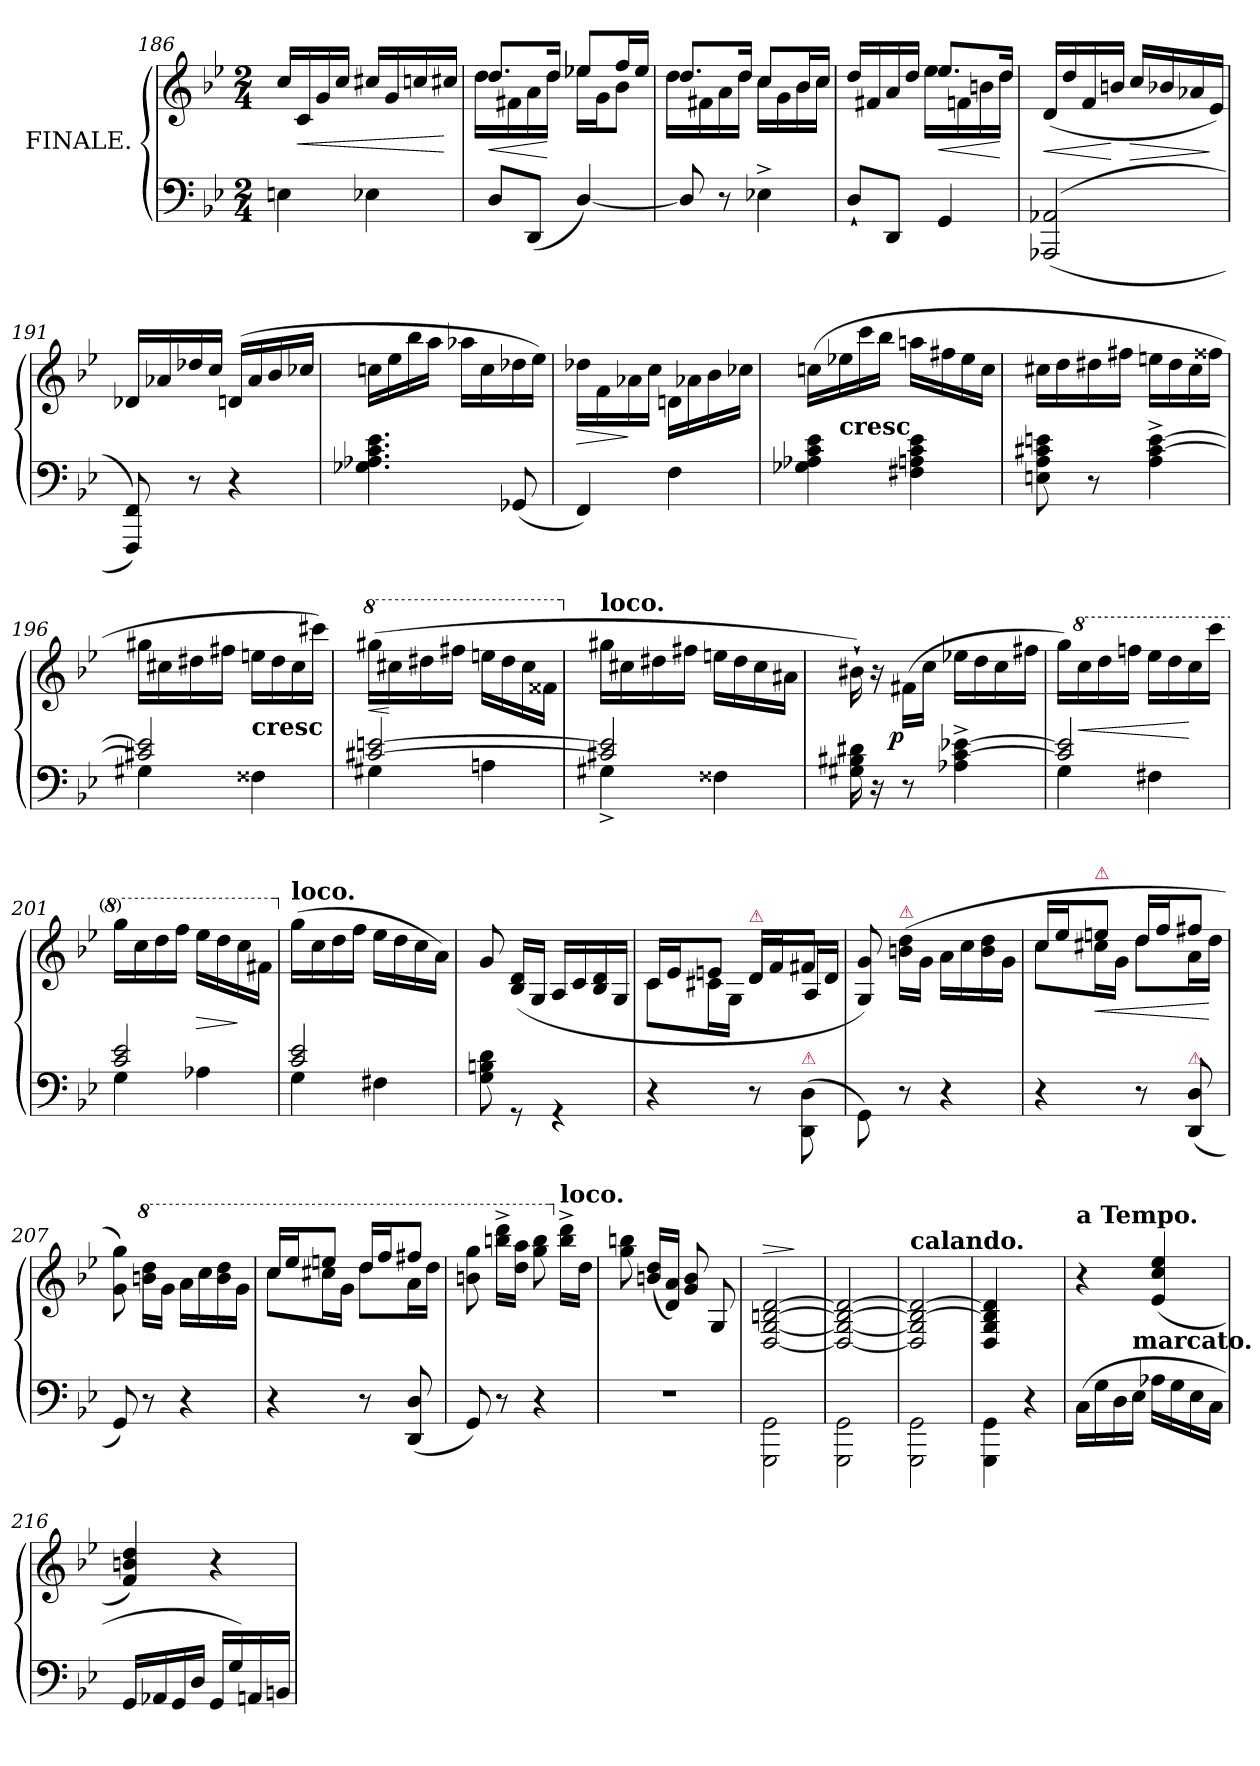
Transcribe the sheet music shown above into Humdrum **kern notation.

**kern	**kern	**dynam
*part1	*part1	*part1
*staff2	*staff1	*staff1/2
*I"FINALE.	*	*
*clefF4	*clefG2	*
*k[b-e-]	*k[b-e-]	*
*g:	*g:	*
*M2/4	*M2/4	*
=186	=186	=186
4En	16ccLL	.
.	16c	<
.	16g	.
.	16ccJJ	.
4E-X	16cc#X/LL	.
.	16g	.
.	16ccn	.
.	16cc#XJJ	[
=187	=187	=187
*	*^	*
8DL	8.ddL	16ddLL	<
.	.	16f#X	.
(<8DDJ	.	16a	.
.	16ddJk	16ddJJ	[
[4D/)	8ee-XL	16ee-XLL	.
.	.	16gJ	.
.	16ffL	8b-J	.
.	16ee-JJ	.	.
=188	=188	=188	=188
8D/]	8.ddL	16ddLL	.
.	.	16f#X	.
8r	.	16a	.
.	16ddJk	16ddJJ	.
4E-X^	8ccL	16ccLL	.
.	.	16g	.
.	16b-L	16b-	.
.	16ccJJ	16ccJJ	.
=189	=189	=189	=189
8D`<L	16dd/LL	4ryy	.
.	16f#X	.	.
8DDJ	16a	.	.
.	16ddJJ	.	.
4GG	8.ee-L	16ee-LL	<
.	.	16fn	.
.	.	16bn	.
.	16ddJk	16ddJJ	[
*	*v	*v	*
=190	=190	=190
(<(>2AAA-X/ 2AA-X/	(<16dLL	<
.	16dd	.
.	16f	.
.	16bnJJ	[
.	16ccLL	>
.	16b-X	.
.	16a-X	.
.	16e-JJ)	]
=191	=191	=191
8FFF 8FF))	16d-XLL	.
.	16a-X	.
8r	16dd-X	.
.	16ccJJ	.
4r	(>16dnLL	.
.	16a-	.
.	16b-	.
.	16cc-XJJ	.
=192	=192	=192
4.G-X 4.A-X 4.c 4.e-	16ccnLL	.
.	16ee-	.
.	16bb-	.
.	16aaJJ	.
.	16aa-XLL	.
.	16cc	.
(<8GG-X	16dd-X	.
.	16ee-JJ)	.
=193	=193	=193
4FF)	16dd-X\LL	>
.	16f	.
.	16a-X	]
.	16ccJJ	.
4F	16dn\LL	.
.	16a-X	.
.	16b-	.
.	16cc-XJJ	.
=194	=194	=194
4G-X 4A-X 4c 4e-	(>16ccnLL	.
!	!LO:TX:c:B:t=cresc	!
.	16ee-X	.
.	16ccc	.
.	16bb-JJ	.
4F#X 4An 4c 4e-	16aanLL	.
.	16ff#X	.
.	16ee-	.
.	16ccJJ	.
=195	=195	=195
8En 8A 8c#X 8en	16cc#XLL	.
.	16dd	.
8r	16dd#X	.
.	16ff#XJJ	.
4A^< [4c#^< [4e^<	16eenLL	.
.	16dd#	.
.	16cc#	.
.	16ff##XJJ	.
=196	=196	=196
*^	*	*
2c#X] 2en]	4G#X	16gg#XLL	.
.	.	16cc#X	.
.	.	16dd#X	.
.	.	16ff#XJJ	.
!	!	!LO:TX:c:B:t=cresc	!
.	4F##X	16eenLL	.
.	.	16dd#	.
.	.	16cc#	.
.	.	16ccc#XJJ)	.
=197	=197	=197	=197
*	*	*8va	*
!	!	!	!LO:HP:b
[2c#X [2en	4G#X	(>16ggg#XLL	<
.	.	16ccc#X	[
.	.	16ddd#X	.
.	.	16fff#XJJ	.
.	4An	16eeenLL	.
.	.	16ddd#	.
.	.	16ccc#	.
.	.	16ff##XJJ	.
=198	=198	=198	=198
*	*	*X8va	*
!	!	!LO:TX:a:B:t=loco.	!
2c#X] 2en]	4G#X^<	16gg#XLL	.
.	.	16cc#X	.
.	.	16dd#X	.
.	.	16ff#XJJ	.
.	4F##X	16eenLL	.
.	.	16dd#	.
.	.	16cc#	.
.	.	16a#XJJ	.
*v	*v	*	*
=199	=199	=199
16G#X 16B#X 16d#X	16b#X`>)	.
16r	16r	.
!	!	!LO:DY:rj
8r	(>16f#X\LL	p
.	16ccJJ	.
4A-X^< [4c^< [4e-X^<	16ee-XLL	.
.	16dd	.
.	16cc	.
.	16ff#XJJ	.
=200	=200	=200
*^	*	*
2c] 2e-]	4G	16ggLL)	.
*	*	*8va	*
.	.	16ccc	<
.	.	16ddd	.
.	.	16fffnJJ	.
.	4F#X	16eee-LL	.
.	.	16ddd	.
.	.	16ccc	[
.	.	16ccccJJ	.
=201	=201	=201	=201
2c 2e-	4G	16gggLL	.
.	.	16ccc	.
.	.	16ddd	.
.	.	16fffJJ	.
.	4A-X	16eee-LL	>
.	.	16ddd	.
.	.	16ccc	]
.	.	16ff#XJJ	.
=202	=202	=202	=202
*	*	*X8va	*
!	!	!LO:TX:a:B:t=loco.	!
2c 2e-	4G	(>16ggLL	.
.	.	16cc	.
.	.	16dd	.
.	.	16ffJJ	.
.	4F#X	16ee-LL	.
.	.	16dd	.
.	.	16cc	.
.	.	16aJJ)	.
*v	*v	*	*
=203	=203	=203
8G 8Bn 8d	8g	.
8rGG	(>16B-/ 16d/LL	.
.	16G/JJ	.
4rGG	16A/LL	.
.	16c/	.
.	16B-/ 16d/	.
.	16G/JJ	.
=204	=204	=204
*	*^	*
4r	16cLL	8cL	.
.	16e-J	.	.
.	8enJ	16c#XL	.
.	.	16GJJ	.
!	!LO:TX:a:B:color=crimson:t=⚠	!	!
8r	16dLL	8d\L	.
.	16fJ	.	.
!LO:TX:a:color=crimson:t=⚠	!	!	!
(>8DD\ 8D\	8f#XJ	16A/L	.
.	.	16d/JJ	.
*	*v	*v	*
=205	=205	=205
8GG\)	8G/ 8g/)	.
!	!LO:TX:a:color=crimson:t=⚠	!
8r	(>16bn\ 16dd\LL	.
.	16gJJ	.
4r	16a\LL	.
.	16cc	.
.	16b 16dd	.
.	16gJJ	.
=206	=206	=206
*	*^	*
4r	16ccLL	8ccL	.
.	16ee-J	.	.
!	!LO:TX:a:color=crimson:t=⚠	!	!
.	8eenJ	16cc#XL	<
.	.	16gJJ	.
8r	16ddLL	8ddL	.
.	16ffJ	.	.
!LO:TX:a:color=crimson:t=⚠	!	!	!
(<8DD 8D	8ff#XJ	16aL	.
.	.	16ddJJ	[
*	*v	*v	*
=207	=207	=207
8GG)	8g 8gg)	.
*	*8va	*
8r	16bbn\ 16ddd\LL	.
.	16ggJJ	.
4r	16aa\LL	.
.	16ccc	.
.	16bb 16ddd	.
.	16ggJJ	.
=208	=208	=208
*	*^	*
4r	16cccLL	8cccL	.
.	16eee-J	.	.
.	8eeenJ	16ccc#XL	.
.	.	16ggJJ	.
8r	16dddLL	8dddL	.
.	16fffJ	.	.
(<8DD/ 8D/	8fff#XJ	16aaL	.
.	.	16dddJJ	.
*	*v	*v	*
=209	=209	=209
8GG/)	8bbn 8ggg	.
8r	16bbbn^< 16dddd^<LL	.
.	16ddd 16aaaJJ	.
4r	8ggg 8bbb	.
*	*X8va	*
!	!LO:TX:a:B:t=loco.	!
.	16bb^< 16ddd^<LL	.
.	16ddJJ	.
=210	=210	=210
2rF	8gg 8bbn	.
.	(<16bn 16ddLL	.
.	16d 16aJJ)	.
.	8g/ 8b/	.
.	8G/	.
=211	=211	=211
!	!	!LO:HP:a
2GGG\ 2GG\	[>2D/ [>2G/ [<2Bn/ [<2d/	>
.	.	]
=212	=212	=212
2GGG\ 2GG\	2D_/ 2G_/ 2Bn_</ 2d_</	.
=213	=213	=213
!	!LO:TX:a:B:t=calando.	!
2GGG\ 2GG\	2D]/ 2G]/ 2Bn_/ 2d_/	.
=214	=214	=214
4GGG\ 4GG\	4D/ 4G/ 4Bn]/ 4d]/	.
4r	4ryy	.
=215	=215	=215
!	!LO:TX:a:B:t=a Tempo.	!
(>16CLL	4r	.
16G	.	.
16D	.	.
!LO:TX:a:B:t=marcato.	!	!
16E-JJ	.	.
16A-XLL	(>4e- 4cc 4ee-	.
16G	.	.
16E-	.	.
16CJJ	.	.
=216	=216	=216
16GGLL	4f 4bn 4dd)	.
16AA-X	.	.
16GG	.	.
16DJJ	.	.
16GGLL	4r	.
16G)	.	.
16AAn	.	.
16BBnJJ	.	.
=	=	=
*-	*-	*-
